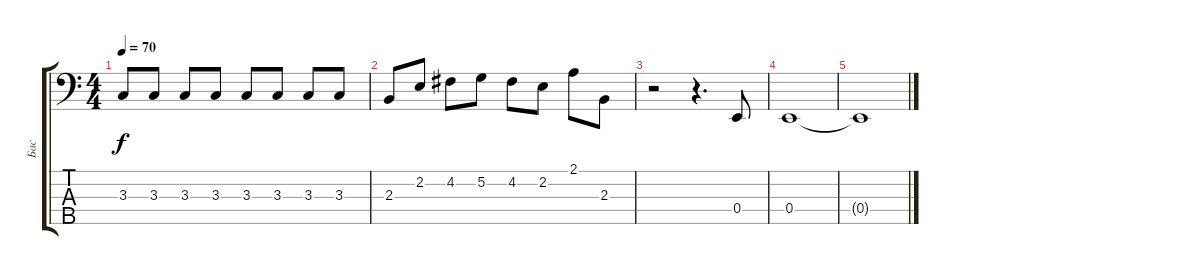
\track ("Бас" "Бас") {instrument electricbasspick}
\staff {score tabs}
\tuning (G2 D2 A1 E1 B0) {hide}
\ts (4 4)
\tempo 70
\clef f4
\ks c
3.3.8{dy f} 3.3.8 3.3.8 3.3.8 3.3.8 3.3.8 3.3.8 3.3.8 |
2.3.8 2.2.8 4.2.8 5.2.8 4.2.8 2.2.8 2.1.8 2.3.8 |
r.2 r.4{d} 0.4.8 |
0.4.1 |
0.4{t}.1
